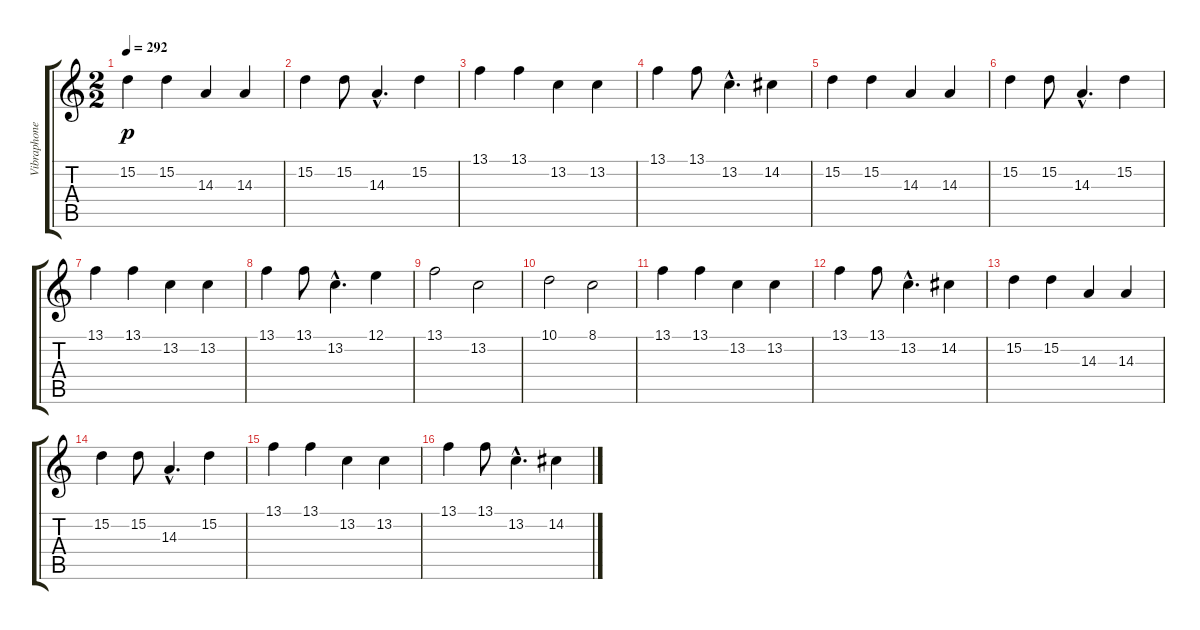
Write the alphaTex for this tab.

\track ("Vibraphone" "Vibraphone") {instrument vibraphone}
\staff {score tabs}
\tuning (E4 B3 G3 D3 A2 E2) {hide}
\ts (2 2)
\tempo 292
\clef g2
\ks c
15.2.4{dy p} 15.2.4 14.3.4 14.3.4 |
15.2.4 15.2.8 14.3{hac}.4{d} 15.2.4 |
13.1.4 13.1.4 13.2.4 13.2.4 |
13.1.4 13.1.8 13.2{hac}.4{d} 14.2.4 |
15.2.4 15.2.4 14.3.4 14.3.4 |
15.2.4 15.2.8 14.3{hac}.4{d} 15.2.4 |
13.1.4 13.1.4 13.2.4 13.2.4 |
13.1.4 13.1.8 13.2{hac}.4{d} 12.1.4 |
13.1.2 13.2.2 |
10.1.2 8.1.2 |
13.1.4 13.1.4 13.2.4 13.2.4 |
13.1.4 13.1.8 13.2{hac}.4{d} 14.2.4 |
15.2.4 15.2.4 14.3.4 14.3.4 |
15.2.4 15.2.8 14.3{hac}.4{d} 15.2.4 |
13.1.4 13.1.4 13.2.4 13.2.4 |
13.1.4 13.1.8 13.2{hac}.4{d} 14.2.4
